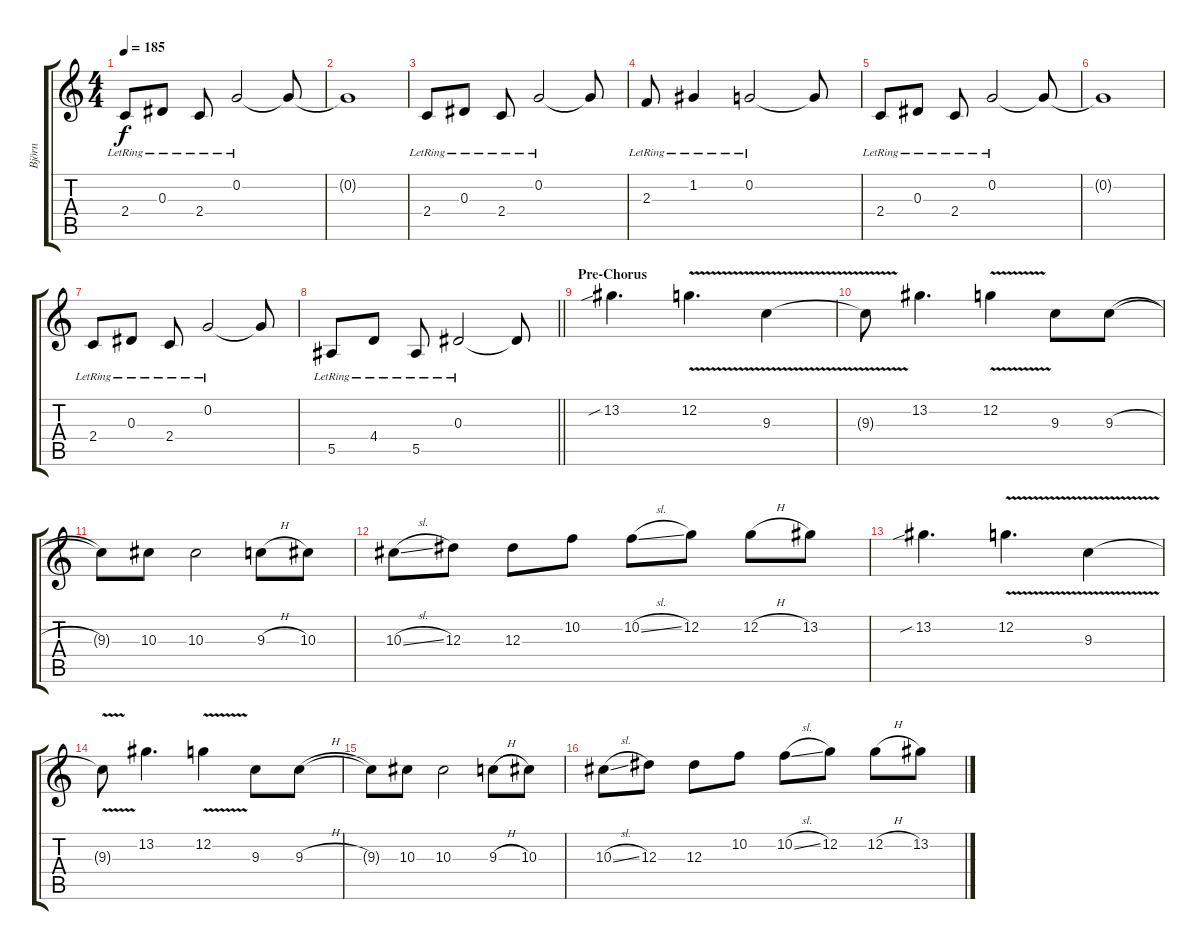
\track ("Björn" "Björn") {instrument distortionguitar}
\staff {score tabs}
\tuning (C4 G3 Eb3 Bb2 F2 C2) {hide}
\ts (4 4)
\tempo 185
\clef g2
\ks c
2.4{lr}.8{dy f} 0.3{lr}.8 2.4{lr}.8 0.2{lr}.2 0.2{t}.8 |
0.2{t}.1 |
2.4{lr}.8 0.3{lr}.8 2.4{lr}.8 0.2{lr}.2 0.2{t}.8 |
2.3{lr}.8 1.2{lr}.4 0.2{lr}.2 0.2{t}.8 |
2.4{lr}.8 0.3{lr}.8 2.4{lr}.8 0.2{lr}.2 0.2{t}.8 |
0.2{t}.1 |
2.4{lr}.8 0.3{lr}.8 2.4{lr}.8 0.2{lr}.2 0.2{t}.8 |
\barLineRight lightlight
5.5{lr}.8 4.4{lr}.8 5.5{lr}.8 0.3{lr}.2 0.3{t}.8 |
\section ("" "Pre-Chorus")
13.2{sib}.4{d} 12.2{v}.4{d} 9.3{v}.4 |
9.3{t}.8 13.2.4{d} 12.2{v}.4 9.3.8 9.3{h}.8 |
9.3{t}.8 10.3.8 10.3.2 9.3{h}.8 10.3.8 |
10.3{sl}.8 12.3.8 12.3.8 10.2.8 10.2{sl}.8 12.2.8 12.2{h}.8 13.2.8 |
13.2{sib}.4{d} 12.2{v}.4{d} 9.3{v}.4 |
9.3{t}.8 13.2.4{d} 12.2{v}.4 9.3.8 9.3{h}.8 |
9.3{t}.8 10.3.8 10.3.2 9.3{h}.8 10.3.8 |
10.3{sl}.8 12.3.8 12.3.8 10.2.8 10.2{sl}.8 12.2.8 12.2{h}.8 13.2.8
